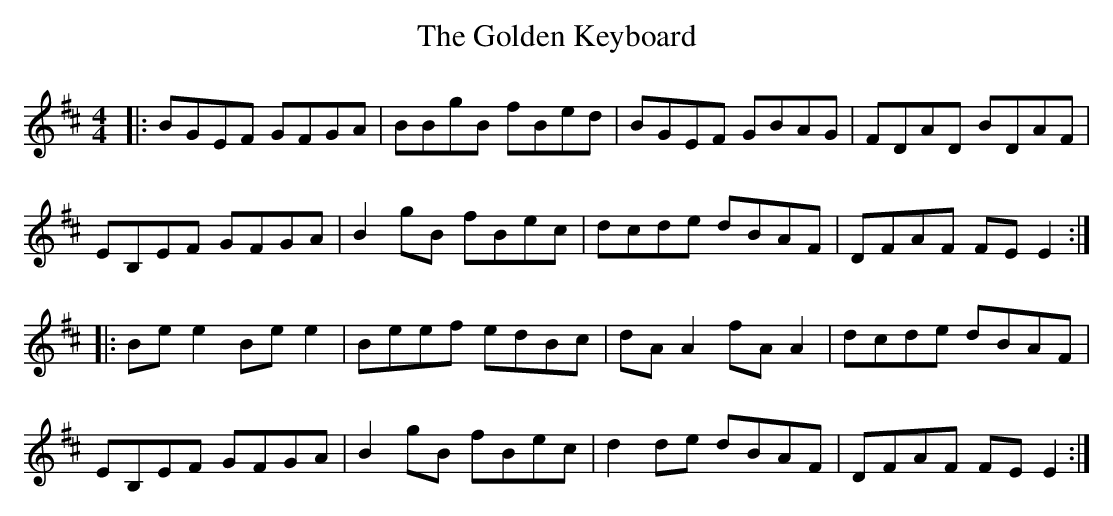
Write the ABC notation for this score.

X:1
T: The Golden Keyboard
M: 4/4
L: 1/8
K: Edor
|:BGEF GFGA|BBgB fBed|BGEF GBAG|FDAD BDAF|
EB,EF GFGA|B2gB fBec|dcde dBAF|DFAF FEE2:|
|:Bee2 Bee2|Beef edBc|dAA2 fAA2|dcde dBAF|
EB,EF GFGA|B2gB fBec|d2de dBAF|DFAF FEE2:|
